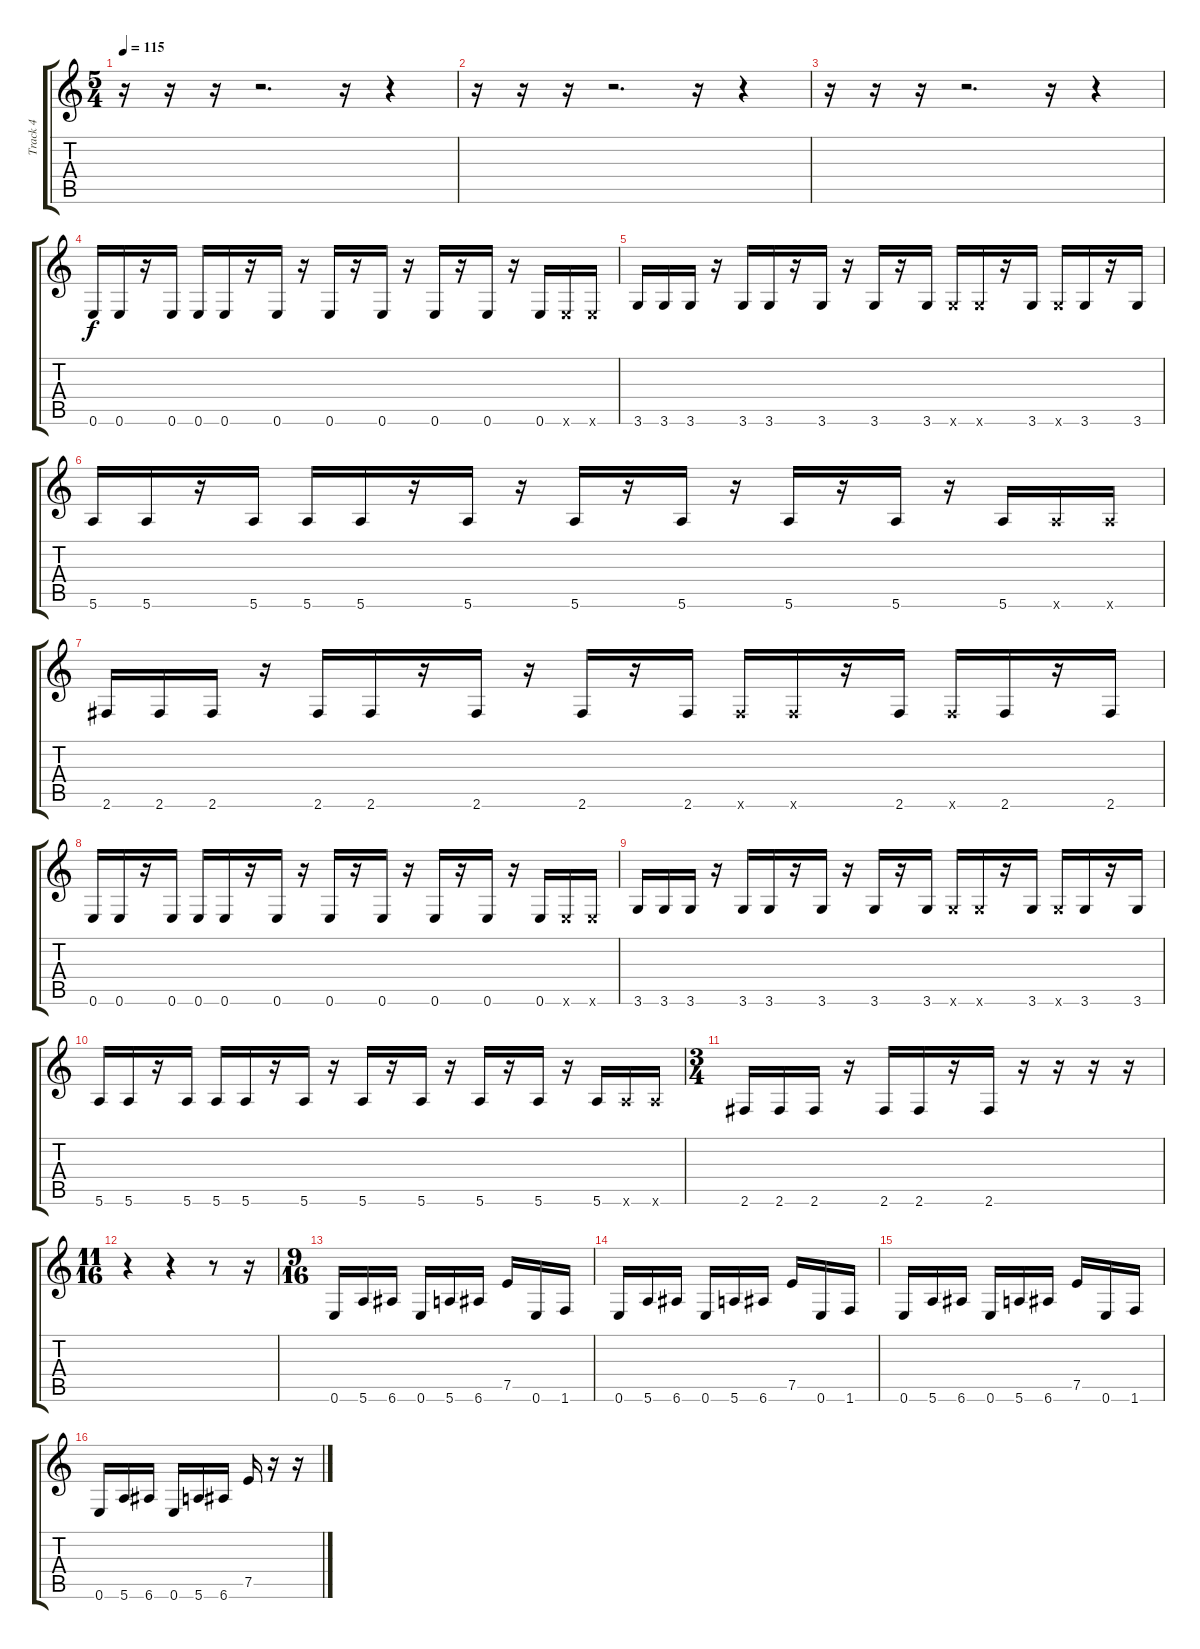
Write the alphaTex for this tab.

\track ("Track 4" "Track 4") {instrument electricbasspick}
\staff {score tabs}
\tuning (E4 B3 G3 D3 A2 E2) {hide}
\ts (5 4)
\tempo 115
\clef g2
\ks c
r.16{dy f} r.16 r.16 r.2{d} r.16 r.4 |
r.16 r.16 r.16 r.2{d} r.16 r.4 |
r.16 r.16 r.16 r.2{d} r.16 r.4 |
0.6.16 0.6.16 r.16 0.6.16 0.6.16 0.6.16 r.16 0.6.16 r.16 0.6.16 r.16 0.6.16 r.16 0.6.16 r.16 0.6.16 r.16 0.6.16 0.6{x}.16 0.6{x}.16 |
3.6.16 3.6.16 3.6.16 r.16 3.6.16 3.6.16 r.16 3.6.16 r.16 3.6.16 r.16 3.6.16 3.6{x}.16 3.6{x}.16 r.16 3.6.16 3.6{x}.16 3.6.16 r.16 3.6.16 |
5.6.16 5.6.16 r.16 5.6.16 5.6.16 5.6.16 r.16 5.6.16 r.16 5.6.16 r.16 5.6.16 r.16 5.6.16 r.16 5.6.16 r.16 5.6.16 5.6{x}.16 5.6{x}.16 |
2.6.16 2.6.16 2.6.16 r.16 2.6.16 2.6.16 r.16 2.6.16 r.16 2.6.16 r.16 2.6.16 2.6{x}.16 2.6{x}.16 r.16 2.6.16 2.6{x}.16 2.6.16 r.16 2.6.16 |
0.6.16 0.6.16 r.16 0.6.16 0.6.16 0.6.16 r.16 0.6.16 r.16 0.6.16 r.16 0.6.16 r.16 0.6.16 r.16 0.6.16 r.16 0.6.16 0.6{x}.16 0.6{x}.16 |
3.6.16 3.6.16 3.6.16 r.16 3.6.16 3.6.16 r.16 3.6.16 r.16 3.6.16 r.16 3.6.16 3.6{x}.16 3.6{x}.16 r.16 3.6.16 3.6{x}.16 3.6.16 r.16 3.6.16 |
5.6.16 5.6.16 r.16 5.6.16 5.6.16 5.6.16 r.16 5.6.16 r.16 5.6.16 r.16 5.6.16 r.16 5.6.16 r.16 5.6.16 r.16 5.6.16 5.6{x}.16 5.6{x}.16 |
\ts (3 4)
2.6.16 2.6.16 2.6.16 r.16 2.6.16 2.6.16 r.16 2.6.16 r.16 r.16 r.16 r.16 |
\ts (11 16)
r.4 r.4 r.8 r.16 |
\ts (9 16)
0.6.16 5.6.16 6.6.16 0.6.16 5.6.16 6.6.16 7.5.16 0.6.16 1.6.16 |
0.6.16 5.6.16 6.6.16 0.6.16 5.6.16 6.6.16 7.5.16 0.6.16 1.6.16 |
0.6.16 5.6.16 6.6.16 0.6.16 5.6.16 6.6.16 7.5.16 0.6.16 1.6.16 |
0.6.16 5.6.16 6.6.16 0.6.16 5.6.16 6.6.16 7.5.16 r.16 r.16
